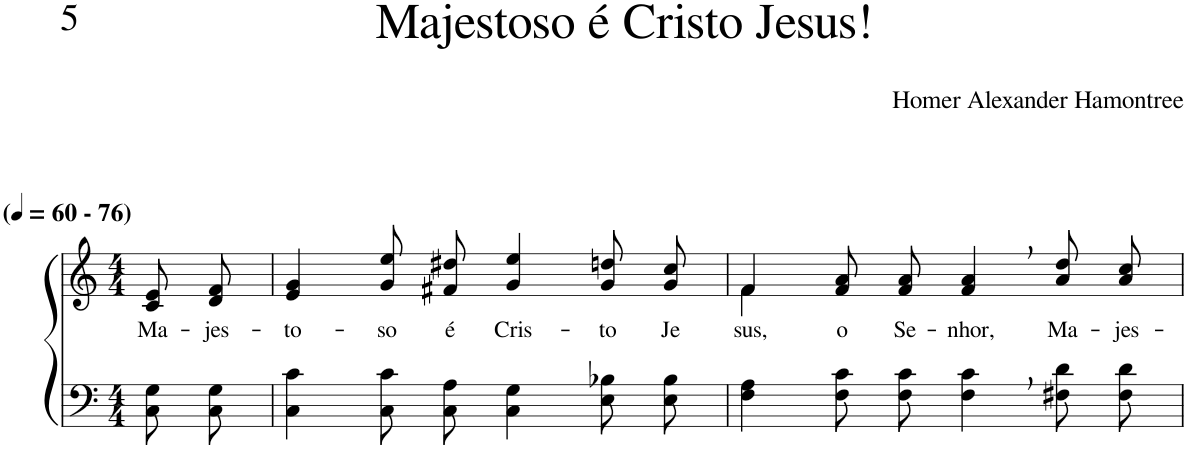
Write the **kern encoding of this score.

**kern	**kern	**text
*part2	*part1	*part1
*staff2	*staff1	*staff1
*I"Parte III e IV	*I"Parte I e II	*
*clefF4	*clefG2	*
*Trd1c2	*Trd1c2	*
*k[]	*k[]	*
*M4/4	*M4/4	*
*MM60	*MM60	*
=1	=1	=1
!	!LO:TX:a:B:t=(	!
!	!LO:TX:a:B:t=- 76)	!
!	!	!LO:LY:b
8C\ 8G\L	8c/ 8e/L	Ma-
!	!	!LO:LY:b
8C\ 8G\J	8d/ 8f/J	-jes-
=2	=2	=2
!	!	!LO:LY:b
4C\ 4c\	4e/ 4g/	-to-
!	!	!LO:LY:b
8C\ 8c\L	8g\ 8ee\L	-so
!	!	!LO:LY:b
8C\ 8A\J	8f#X\ 8dd#X\J	é
!	!	!LO:LY:b
4C\ 4G\	4g/ 4ee/	Cris-
!	!	!LO:LY:b
8E\ 8B-X\L	8g/ 8ddn/L	-to
!	!	!LO:LY:b
8E\ 8B-\J	8g/ 8cc/J	Je-
=3	=3	=3
*	*^	*
!	!	!	!LO:LY:b
4F\ 4A\	4f/	4f\	-sus,
!	!	!	!LO:LY:b
8F\ 8c\L	8f/ 8a/L	2.ryy	o
!	!	!	!LO:LY:b
8F\ 8c\J	8f/ 8a/J	.	Se-
!	!	!	!LO:LY:b
4F\, 4c\,	4f/, 4a/,	.	-nhor,
!	!	!	!LO:LY:b
8F#X\ 8d\L	8a\ 8dd\L	.	Ma-
!	!	!	!LO:LY:b
8F#\ 8d\J	8a\ 8cc\J	.	-jes-
*	*v	*v	*
=	=	=
*-	*-	*-
